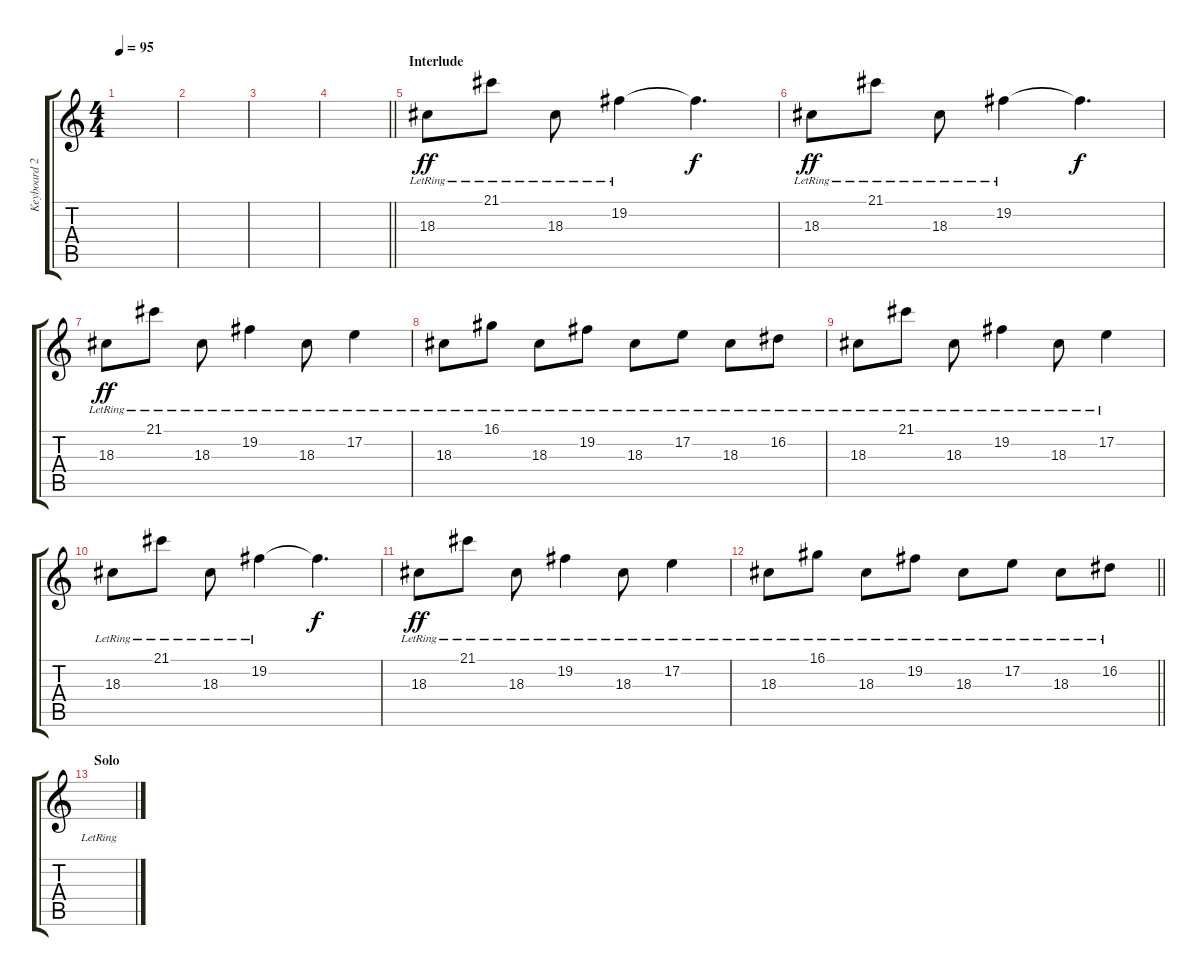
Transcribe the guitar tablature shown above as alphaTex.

\track ("Keyboard 2" "Keyboard 2") {instrument orchestralharp}
\staff {score tabs}
\tuning (E4 B3 G3 D3 A2 E2) {hide}
\ts (4 4)
\tempo 95
\clef g2
\ks c
|
|
|
\barLineRight lightlight
|
\section ("" "Interlude")
18.3{lr}.8{dy ff volume 11 instrument orchestralharp} 21.1{lr}.8 18.3{lr}.8 19.2{lr}.4 19.2{t}.4{d dy f} |
18.3{lr}.8{dy ff} 21.1{lr}.8 18.3{lr}.8 19.2{lr}.4 19.2{t}.4{d dy f} |
18.3{lr}.8{dy ff} 21.1{lr}.8 18.3{lr}.8 19.2{lr}.4 18.3{lr}.8 17.2{lr}.4 |
18.3{lr}.8 16.1{lr}.8 18.3{lr}.8 19.2{lr}.8 18.3{lr}.8 17.2{lr}.8 18.3{lr}.8 16.2{lr}.8 |
18.3{lr}.8 21.1{lr}.8 18.3{lr}.8 19.2{lr}.4 18.3{lr}.8 17.2{lr}.4 |
18.3{lr}.8 21.1{lr}.8 18.3{lr}.8 19.2{lr}.4 19.2{t}.4{d dy f} |
18.3{lr}.8{dy ff} 21.1{lr}.8 18.3{lr}.8 19.2{lr}.4 18.3{lr}.8 17.2{lr}.4 |
\barLineRight lightlight
18.3{lr}.8 16.1{lr}.8 18.3{lr}.8 19.2{lr}.8 18.3{lr}.8 17.2{lr}.8 18.3{lr}.8 16.2{lr}.8 |
\section ("" "Solo")
